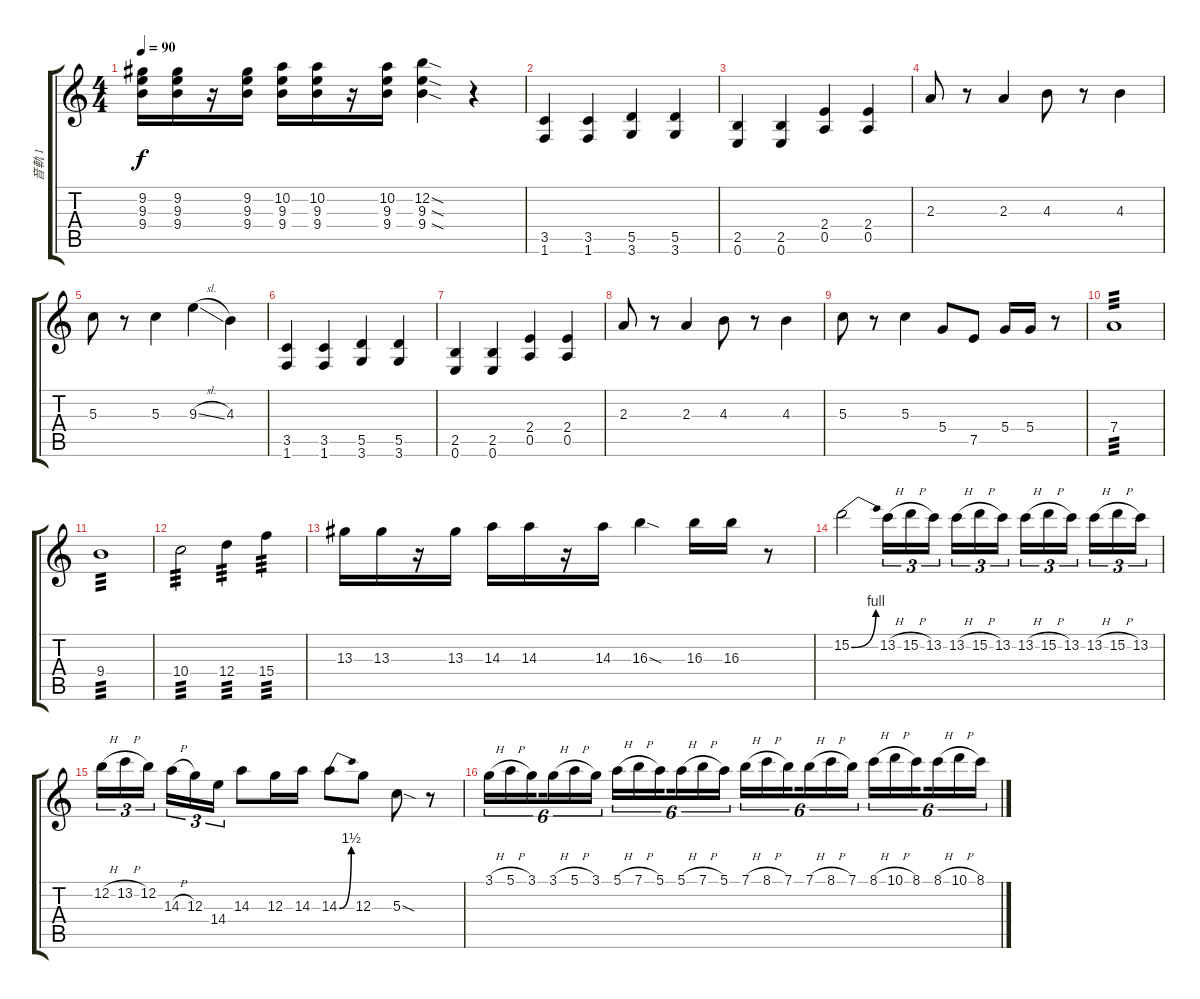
\track ("音軌 1" "音軌 1") {instrument electricguitarjazz}
\staff {score tabs}
\tuning (E4 B3 G3 D3 A2 E2) {hide}
\ts (4 4)
\tempo 90
\clef g2
\ks c
(9.2 9.3 9.4).16{dy f} (9.2 9.3 9.4).16 r.16 (9.2 9.3 9.4).16 (10.2 9.3 9.4).16 (10.2 9.3 9.4).16 r.16 (10.2 9.3 9.4).16 (12.2{sod} 9.3{sod} 9.4{sod}).4 r.4 |
\ks aminor
(3.5 1.6).4{instrument overdrivenguitar} (3.5 1.6).4 (5.5 3.6).4 (5.5 3.6).4 |
(2.5 0.6).4 (2.5 0.6).4 (2.4 0.5).4 (2.4 0.5).4 |
2.3.8 r.8 2.3.4 4.3.8 r.8 4.3.4 |
5.3.8 r.8 5.3.4 9.3{sl}.4 4.3.4 |
(3.5 1.6).4{instrument overdrivenguitar} (3.5 1.6).4 (5.5 3.6).4 (5.5 3.6).4 |
(2.5 0.6).4 (2.5 0.6).4 (2.4 0.5).4 (2.4 0.5).4 |
2.3.8 r.8 2.3.4 4.3.8 r.8 4.3.4 |
5.3.8 r.8 5.3.4 5.4.8 7.5.8 5.4.16 5.4.16 r.8 |
\ks c
7.4.1{tp 3} |
9.4.1{tp 3} |
10.4.2{tp 3} 12.4.4{tp 3} 15.4.4{tp 3} |
13.3.16 13.3.16 r.16 13.3.16 14.3.16 14.3.16 r.16 14.3.16 16.3{sod}.4 16.3.16 16.3.16 r.8 |
15.2{be (bend 0 0 60 4)}.2 13.2{h}.16{tu (3 2)} 15.2{h}.16{tu (3 2)} 13.2.16{tu (3 2) beam splitsecondary} 13.2{h}.16{tu (3 2)} 15.2{h}.16{tu (3 2)} 13.2.16{tu (3 2)} 13.2{h}.16{tu (3 2)} 15.2{h}.16{tu (3 2)} 13.2.16{tu (3 2) beam splitsecondary} 13.2{h}.16{tu (3 2)} 15.2{h}.16{tu (3 2)} 13.2.16{tu (3 2)} |
12.2{h}.16{tu (3 2)} 13.2{h}.16{tu (3 2)} 12.2.16{tu (3 2) beam splitsecondary} 14.3{h}.16{tu (3 2)} 12.3.16{tu (3 2)} 14.4.16{tu (3 2)} 14.3.8 12.3.16 14.3.16 14.3{be (bend 0 0 60 6)}.8 12.3.8 5.3{sod}.8 r.8 |
3.1{h}.16{tu (6 4)} 5.1{h}.16{tu (6 4)} 3.1.16{tu (6 4) beam splitsecondary} 3.1{h}.16{tu (6 4)} 5.1{h}.16{tu (6 4)} 3.1.16{tu (6 4)} 5.1{h}.16{tu (6 4)} 7.1{h}.16{tu (6 4)} 5.1.16{tu (6 4) beam splitsecondary} 5.1{h}.16{tu (6 4)} 7.1{h}.16{tu (6 4)} 5.1.16{tu (6 4)} 7.1{h}.16{tu (6 4)} 8.1{h}.16{tu (6 4)} 7.1.16{tu (6 4) beam splitsecondary} 7.1{h}.16{tu (6 4)} 8.1{h}.16{tu (6 4)} 7.1.16{tu (6 4)} 8.1{h}.16{tu (6 4)} 10.1{h}.16{tu (6 4)} 8.1.16{tu (6 4) beam splitsecondary} 8.1{h}.16{tu (6 4)} 10.1{h}.16{tu (6 4)} 8.1.16{tu (6 4)}
